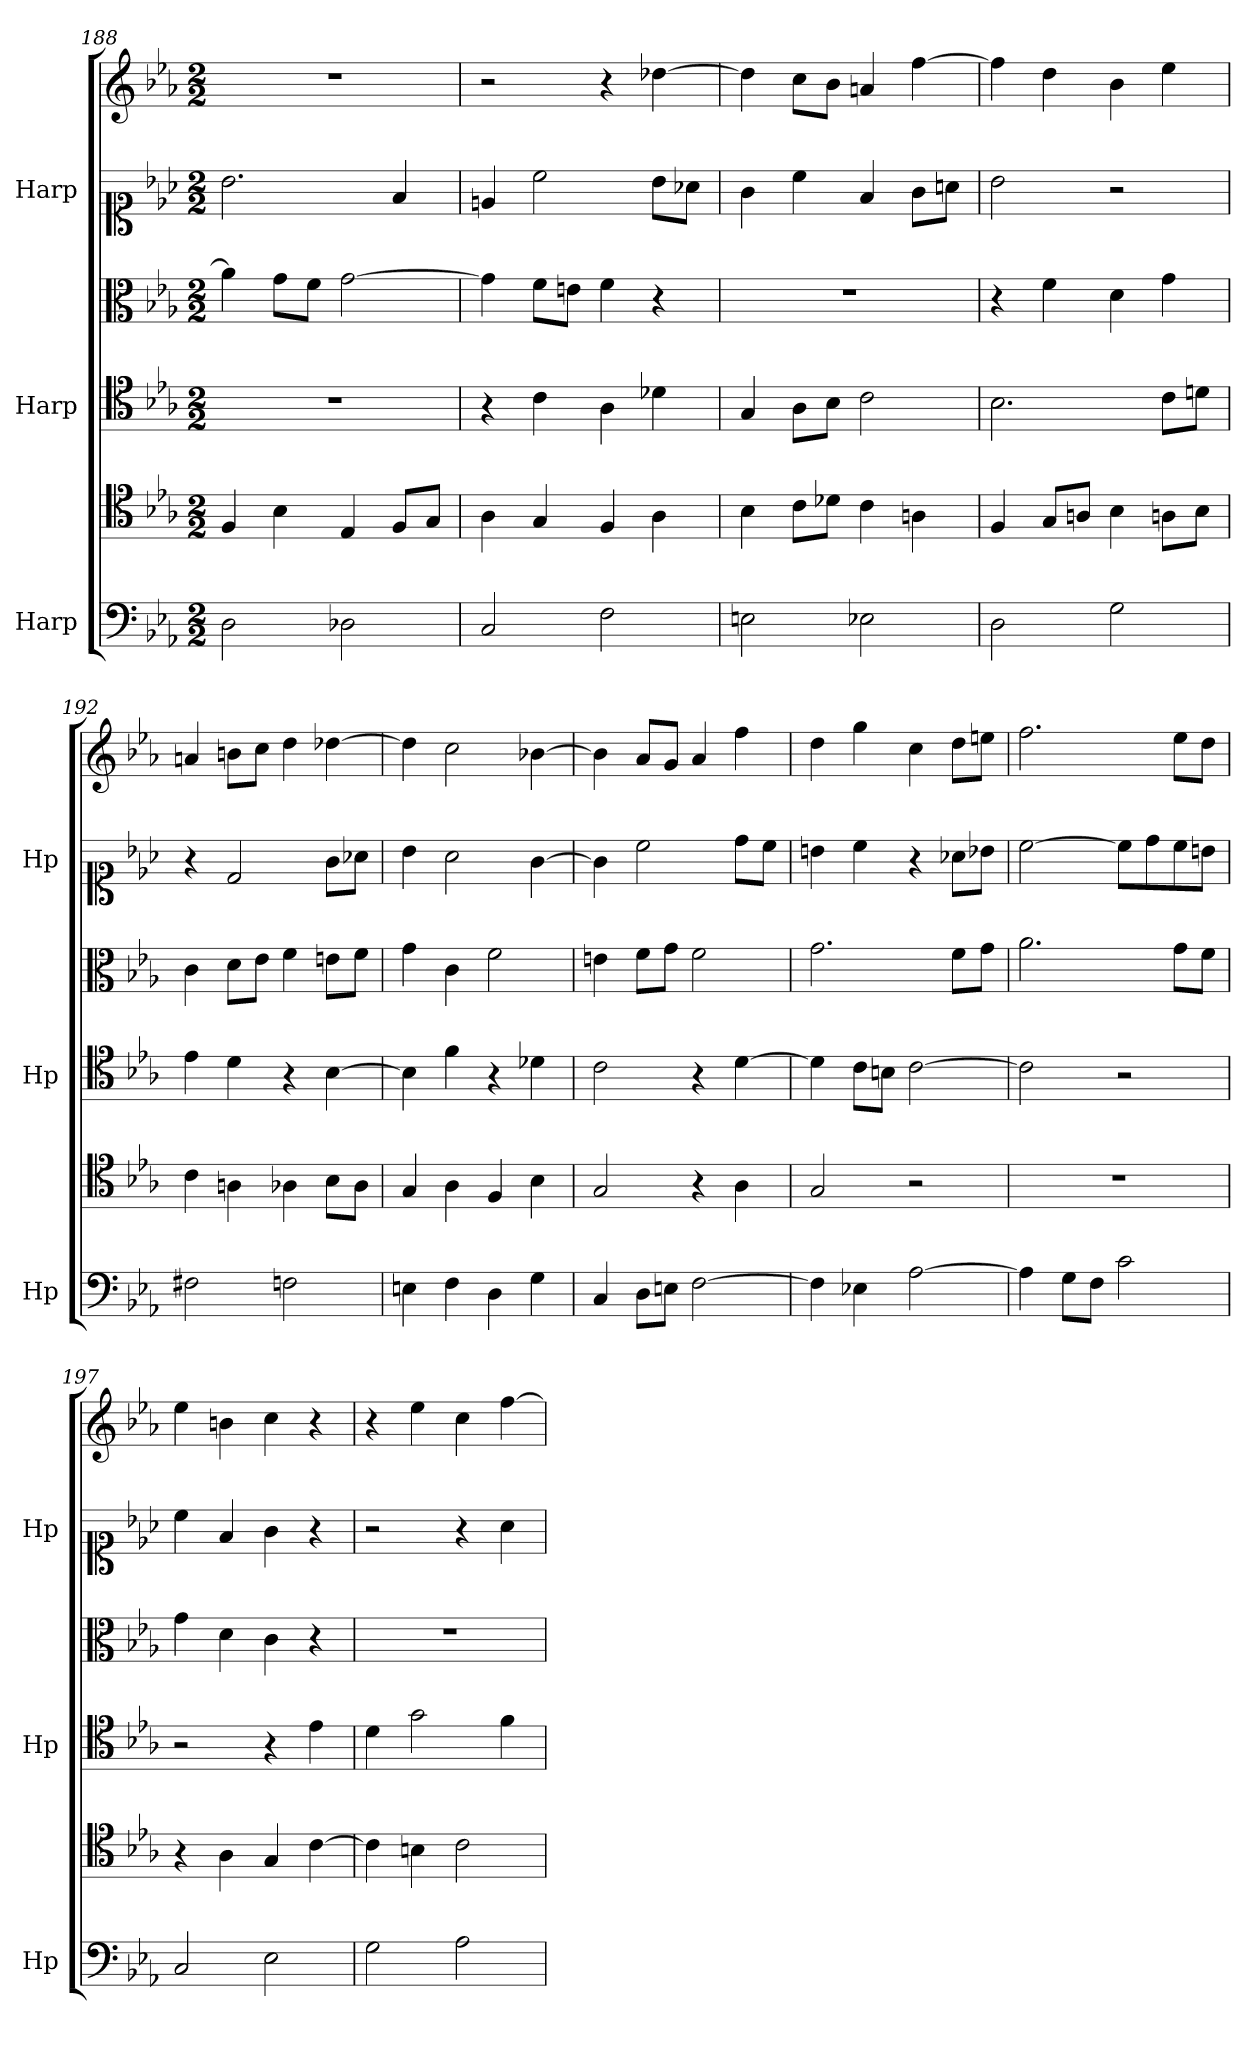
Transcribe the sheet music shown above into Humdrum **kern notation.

**kern	**kern	**kern	**kern	**kern	**kern
*part3	*part3	*part2	*part2	*part1	*part1
*staff6	*staff5	*staff4	*staff3	*staff2	*staff1
*I"Harp	*	*I"Harp	*	*I"Harp	*
*I'Hp	*	*I'Hp	*	*I'Hp	*
*clefF4	*clefC4	*clefC4	*clefC3	*clefC1	*clefG2
*k[b-e-a-]	*k[b-e-a-]	*k[b-e-a-]	*k[b-e-a-]	*k[b-e-a-]	*k[b-e-a-]
*M2/2	*M2/2	*M2/2	*M2/2	*M2/2	*M2/2
=188	=188	=188	=188	=188	=188
2D\	4F/	1r	4a-\]	2.b-\	1r
.	4B-\	.	8g\L	.	.
.	.	.	8f\J	.	.
2D-X\	4E-/	.	[2g\	.	.
.	8F/L	.	.	4f/	.
.	8G/J	.	.	.	.
=189	=189	=189	=189	=189	=189
2C/	4A-\	4r	4g\]	4en/	2r
.	4G/	4c\	8f\L	2cc\	.
.	.	.	8en\J	.	.
2F\	4F/	4A-\	4f\	.	4r
.	4A-\	4d-X\	4r	8b-\L	[4dd-X\
.	.	.	.	8a-X\J	.
=190	=190	=190	=190	=190	=190
2En\	4B-\	4G/	1r	4g\	4dd-\]
.	8c\L	8A-\L	.	4cc\	8cc\L
.	8d-X\J	8B-\J	.	.	8b-\J
2E-X\	4c\	2c\	.	4f/	4an/
.	4An\	.	.	8g\L	[4ff\
.	.	.	.	8an\J	.
!!LO:PB:g=z
=191	=191	=191	=191	=191	=191
2D\	4F/	2.B-\	4r	2b-\	4ff\]
.	8G/L	.	4f\	.	4dd\
.	8An/J	.	.	.	.
2G\	4B-\	.	4d\	2r	4b-\
.	8An\L	8c\L	4g\	.	4ee-\
.	8B-\J	8dn\J	.	.	.
=192	=192	=192	=192	=192	=192
2F#X\	4c\	4e-\	4c\	4r	4an/
.	4An\	4d\	8d\L	2d/	8bn\L
.	.	.	8e-\J	.	8cc\J
2Fn\	4A-X\	4r	4f\	.	4dd\
.	8B-\L	[4B-\	8en\L	8g\L	[4dd-X\
.	8A-\J	.	8f\J	8a-X\J	.
=193	=193	=193	=193	=193	=193
4En\	4G/	4B-\]	4g\	4b-\	4dd-\]
4F\	4A-\	4f\	4c\	2a-\	2cc\
4D\	4F/	4r	2f\	.	.
4G\	4B-\	4d-X\	.	[4g\	[4b-X\
=194	=194	=194	=194	=194	=194
4C/	2G/	2c\	4en\	4g\]	4b-\]
8D\L	.	.	8f\L	2cc\	8a-/L
8En\J	.	.	8g\J	.	8g/J
[2F\	4r	4r	2f\	.	4a-/
.	4A-\	[4d\	.	8dd\L	4ff\
.	.	.	.	8cc\J	.
=195	=195	=195	=195	=195	=195
4F\]	2G/	4d\]	2.g\	4bn\	4dd\
4E-X\	.	8c\L	.	4cc\	4gg\
.	.	8Bn\J	.	.	.
[2A-\	2r	[2c\	.	4r	4cc\
.	.	.	8f\L	8a-X\L	8dd\L
.	.	.	8g\J	8b-X\J	8een\J
!!LO:LB:g=z
=196	=196	=196	=196	=196	=196
4A-\]	1r	2c\]	2.a-\	[2cc\	2.ff\
8G\L	.	.	.	.	.
8F\J	.	.	.	.	.
2c\	.	2r	.	8cc\L]	.
.	.	.	.	8dd\	.
.	.	.	8g\L	8cc\	8ee-\L
.	.	.	8f\J	8bn\J	8dd\J
=197	=197	=197	=197	=197	=197
2C/	4r	2r	4g\	4cc\	4ee-\
.	4A-\	.	4d\	4f/	4bn\
2E-\	4G/	4r	4c\	4g\	4cc\
.	[4c\	4e-\	4r	4r	4r
=198	=198	=198	=198	=198	=198
2G\	4c\]	4d\	1r	2r	4r
.	4Bn\	2g\	.	.	4ee-\
2A-\	2c\	.	.	4r	4cc\
.	.	4f\	.	4a-\	[4ff\
=	=	=	=	=	=
*-	*-	*-	*-	*-	*-
